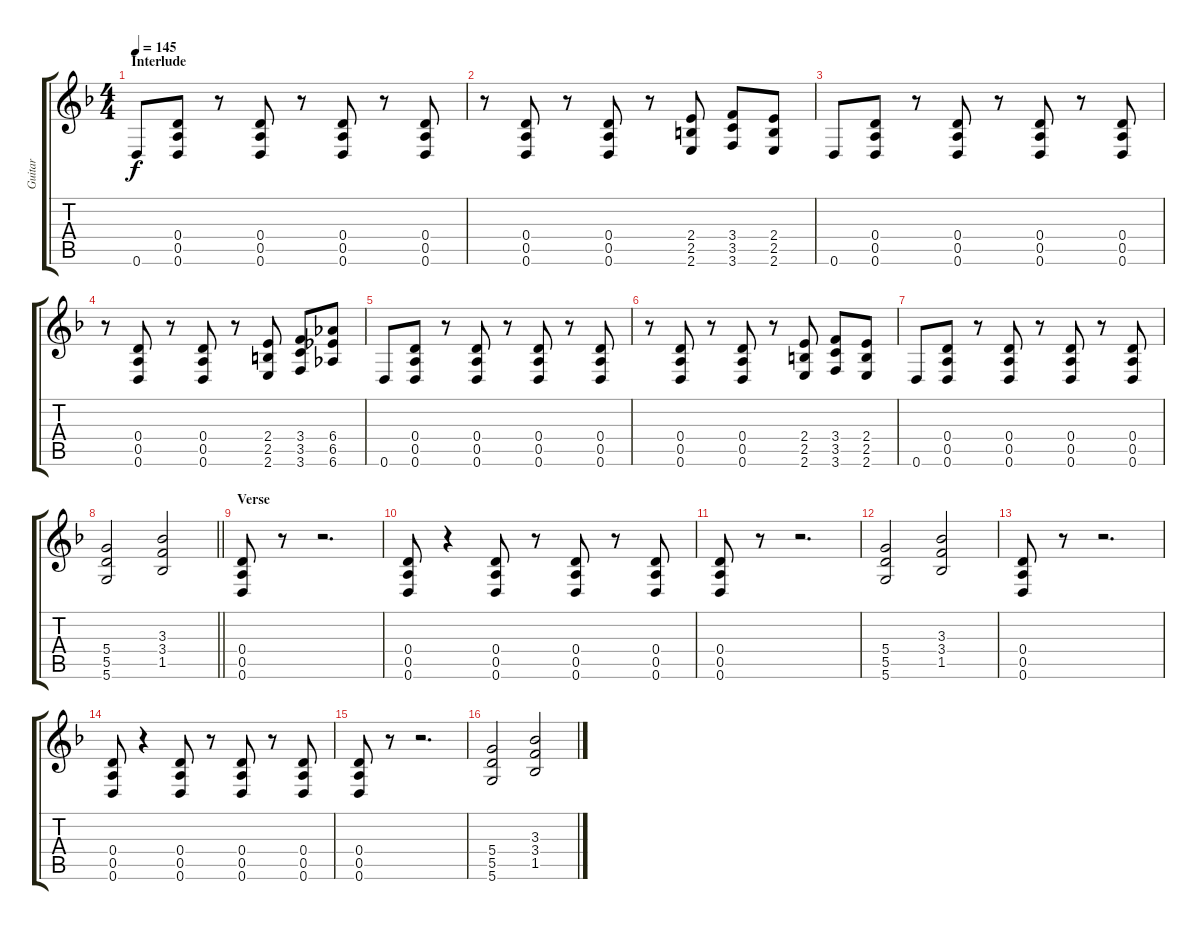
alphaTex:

\track ("Guitar" "Guitar") {instrument distortionguitar}
\staff {score tabs}
\tuning (E4 B3 G3 D3 A2 D2) {hide}
\ts (4 4)
\section ("" "Interlude")
\tempo 145
\clef g2
\ks f
0.6.8{dy f} (0.4 0.5 0.6).8 r.8 (0.4 0.5 0.6).8 r.8 (0.4 0.5 0.6).8 r.8 (0.4 0.5 0.6).8 |
r.8 (0.4 0.5 0.6).8 r.8 (0.4 0.5 0.6).8 r.8 (2.4 2.5 2.6).8 (3.4 3.5 3.6).8 (2.4 2.5 2.6).8 |
0.6.8 (0.4 0.5 0.6).8 r.8 (0.4 0.5 0.6).8 r.8 (0.4 0.5 0.6).8 r.8 (0.4 0.5 0.6).8 |
r.8 (0.4 0.5 0.6).8 r.8 (0.4 0.5 0.6).8 r.8 (2.4 2.5 2.6).8 (3.4 3.5 3.6).8 (6.4 6.5 6.6).8 |
0.6.8 (0.4 0.5 0.6).8 r.8 (0.4 0.5 0.6).8 r.8 (0.4 0.5 0.6).8 r.8 (0.4 0.5 0.6).8 |
r.8 (0.4 0.5 0.6).8 r.8 (0.4 0.5 0.6).8 r.8 (2.4 2.5 2.6).8 (3.4 3.5 3.6).8 (2.4 2.5 2.6).8 |
0.6.8 (0.4 0.5 0.6).8 r.8 (0.4 0.5 0.6).8 r.8 (0.4 0.5 0.6).8 r.8 (0.4 0.5 0.6).8 |
\barLineRight lightlight
(5.4 5.5 5.6).2 (3.3 3.4 1.5).2 |
\section ("" "Verse")
(0.4 0.5 0.6).8 r.8 r.2{d} |
(0.4 0.5 0.6).8 r.4 (0.4 0.5 0.6).8 r.8 (0.4 0.5 0.6).8 r.8 (0.4 0.5 0.6).8 |
(0.4 0.5 0.6).8 r.8 r.2{d} |
(5.4 5.5 5.6).2 (3.3 3.4 1.5).2 |
(0.4 0.5 0.6).8 r.8 r.2{d} |
(0.4 0.5 0.6).8 r.4 (0.4 0.5 0.6).8 r.8 (0.4 0.5 0.6).8 r.8 (0.4 0.5 0.6).8 |
(0.4 0.5 0.6).8 r.8 r.2{d} |
(5.4 5.5 5.6).2 (3.3 3.4 1.5).2
